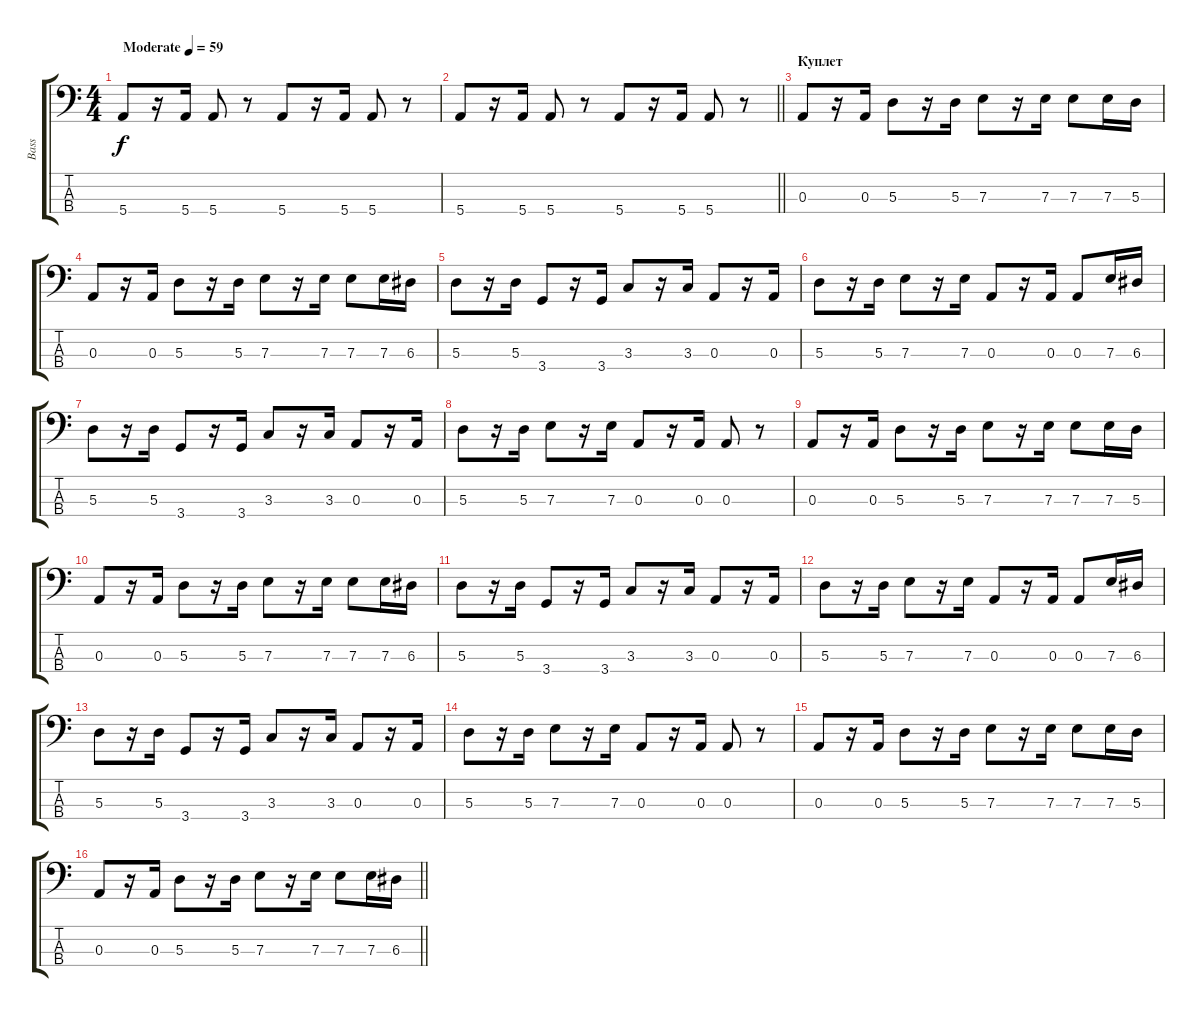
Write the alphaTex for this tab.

\track ("Bass" "Bass") {instrument electricbassfinger}
\staff {score tabs}
\tuning (G2 D2 A1 E1) {hide}
\ts (4 4)
\tempo (59 "Moderate")
\clef f4
\ks c
5.4.8{dy f instrument electricbassfinger} r.16 5.4.16 5.4.8 r.8 5.4.8 r.16 5.4.16 5.4.8 r.8 |
\barLineRight lightlight
5.4.8 r.16 5.4.16 5.4.8 r.8 5.4.8 r.16 5.4.16 5.4.8 r.8 |
\section ("" "Куплет")
0.3.8 r.16 0.3.16 5.3.8 r.16 5.3.16 7.3.8 r.16 7.3.16 7.3.8 7.3.16 5.3.16 |
0.3.8 r.16 0.3.16 5.3.8 r.16 5.3.16 7.3.8 r.16 7.3.16 7.3.8 7.3.16 6.3.16 |
5.3.8 r.16 5.3.16 3.4.8 r.16 3.4.16 3.3.8 r.16 3.3.16 0.3.8 r.16 0.3.16 |
5.3.8 r.16 5.3.16 7.3.8 r.16 7.3.16 0.3.8 r.16 0.3.16 0.3.8 7.3.16 6.3.16 |
5.3.8 r.16 5.3.16 3.4.8 r.16 3.4.16 3.3.8 r.16 3.3.16 0.3.8 r.16 0.3.16 |
5.3.8 r.16 5.3.16 7.3.8 r.16 7.3.16 0.3.8 r.16 0.3.16 0.3.8 r.8 |
0.3.8 r.16 0.3.16 5.3.8 r.16 5.3.16 7.3.8 r.16 7.3.16 7.3.8 7.3.16 5.3.16 |
0.3.8 r.16 0.3.16 5.3.8 r.16 5.3.16 7.3.8 r.16 7.3.16 7.3.8 7.3.16 6.3.16 |
5.3.8 r.16 5.3.16 3.4.8 r.16 3.4.16 3.3.8 r.16 3.3.16 0.3.8 r.16 0.3.16 |
5.3.8 r.16 5.3.16 7.3.8 r.16 7.3.16 0.3.8 r.16 0.3.16 0.3.8 7.3.16 6.3.16 |
5.3.8 r.16 5.3.16 3.4.8 r.16 3.4.16 3.3.8 r.16 3.3.16 0.3.8 r.16 0.3.16 |
5.3.8 r.16 5.3.16 7.3.8 r.16 7.3.16 0.3.8 r.16 0.3.16 0.3.8 r.8 |
0.3.8 r.16 0.3.16 5.3.8 r.16 5.3.16 7.3.8 r.16 7.3.16 7.3.8 7.3.16 5.3.16 |
\barLineRight lightlight
0.3.8 r.16 0.3.16 5.3.8 r.16 5.3.16 7.3.8 r.16 7.3.16 7.3.8 7.3.16 6.3.16
